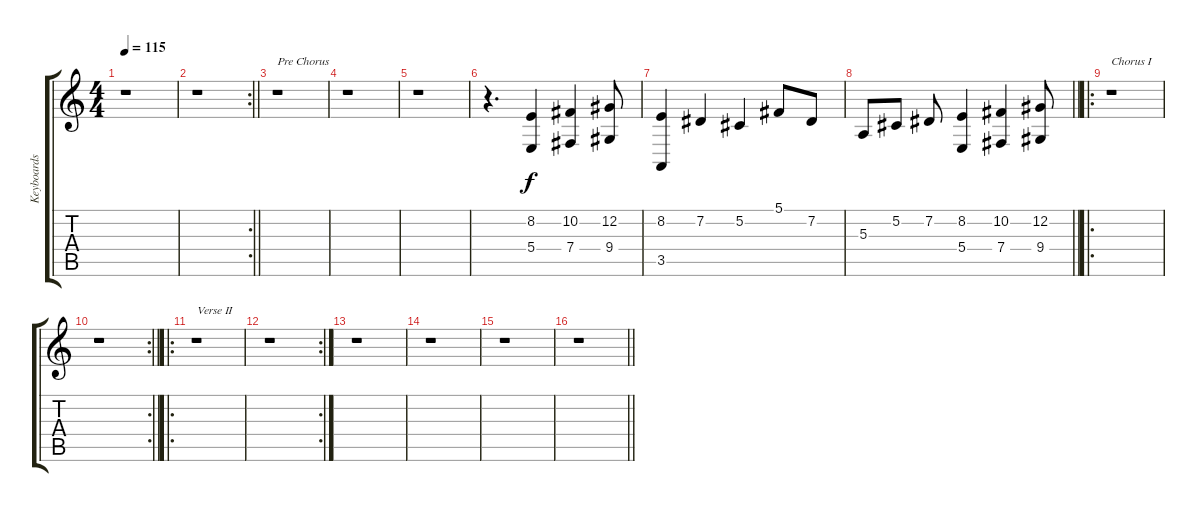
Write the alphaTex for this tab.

\track ("Keyboards" "Keyboards") {instrument pad3polysynth}
\staff {score tabs}
\tuning (Db4 Ab3 E3 B2 Gb2 Db2) {hide}
\ts (4 4)
\tempo 115
\clef g2
\ks c
r.1{dy f} |
\rc 2
\barLineRight lightlight
r.1 |
r.1{txt "Pre Chorus"} |
r.1 |
r.1 |
r.4{d instrument pad3polysynth} (8.2 5.4).4 (10.2 7.4).4 (12.2 9.4).8 |
(8.2 3.5).4 7.2.4 5.2.4 5.1.8 7.2.8 |
\barLineRight lightlight
5.3.8 5.2.8 7.2.8 (8.2 5.4).4 (10.2 7.4).4 (12.2 9.4).8 |
\ro
r.1{txt "Chorus I"} |
\rc 2
\barLineRight lightlight
r.1 |
\ro
r.1{txt "Verse II"} |
\rc 2
r.1 |
r.1 |
r.1 |
r.1 |
\barLineRight lightlight
r.1
